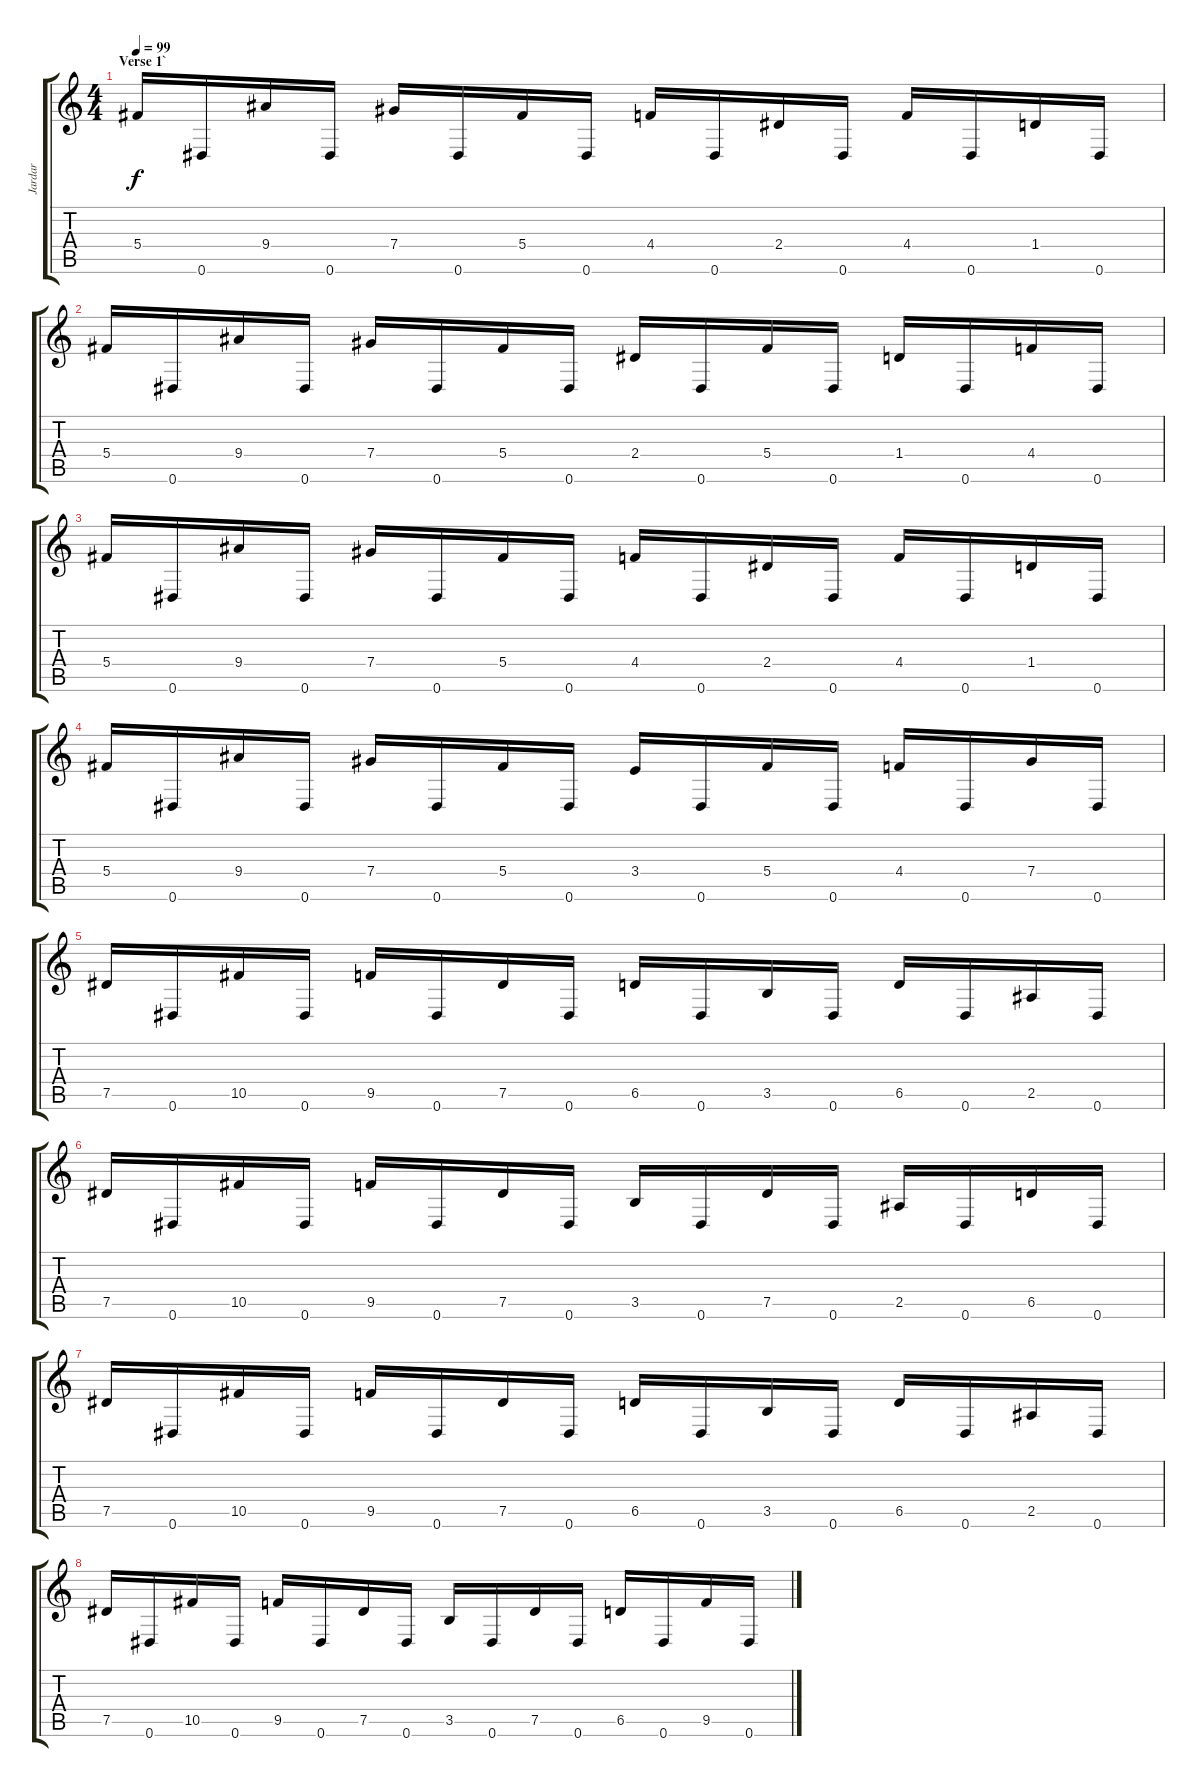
\track ("Jardar" "Jardar") {instrument distortionguitar}
\staff {score tabs}
\tuning (Eb4 Bb3 Gb3 Db3 Ab2 Eb2) {hide}
\ts (4 4)
\section ("" "Verse 1`")
\tempo 99
\clef g2
\ks c
5.4.16{dy f} 0.6.16 9.4.16 0.6.16 7.4.16 0.6.16 5.4.16 0.6.16 4.4.16 0.6.16 2.4.16 0.6.16 4.4.16 0.6.16 1.4.16 0.6.16 |
5.4.16 0.6.16 9.4.16 0.6.16 7.4.16 0.6.16 5.4.16 0.6.16 2.4.16 0.6.16 5.4.16 0.6.16 1.4.16 0.6.16 4.4.16 0.6.16 |
5.4.16 0.6.16 9.4.16 0.6.16 7.4.16 0.6.16 5.4.16 0.6.16 4.4.16 0.6.16 2.4.16 0.6.16 4.4.16 0.6.16 1.4.16 0.6.16 |
5.4.16 0.6.16 9.4.16 0.6.16 7.4.16 0.6.16 5.4.16 0.6.16 3.4.16 0.6.16 5.4.16 0.6.16 4.4.16 0.6.16 7.4.16 0.6.16 |
7.5.16 0.6.16 10.5.16 0.6.16 9.5.16 0.6.16 7.5.16 0.6.16 6.5.16 0.6.16 3.5.16 0.6.16 6.5.16 0.6.16 2.5.16 0.6.16 |
7.5.16 0.6.16 10.5.16 0.6.16 9.5.16 0.6.16 7.5.16 0.6.16 3.5.16 0.6.16 7.5.16 0.6.16 2.5.16 0.6.16 6.5.16 0.6.16 |
7.5.16 0.6.16 10.5.16 0.6.16 9.5.16 0.6.16 7.5.16 0.6.16 6.5.16 0.6.16 3.5.16 0.6.16 6.5.16 0.6.16 2.5.16 0.6.16 |
7.5.16 0.6.16 10.5.16 0.6.16 9.5.16 0.6.16 7.5.16 0.6.16 3.5.16 0.6.16 7.5.16 0.6.16 6.5.16 0.6.16 9.5.16 0.6.16
